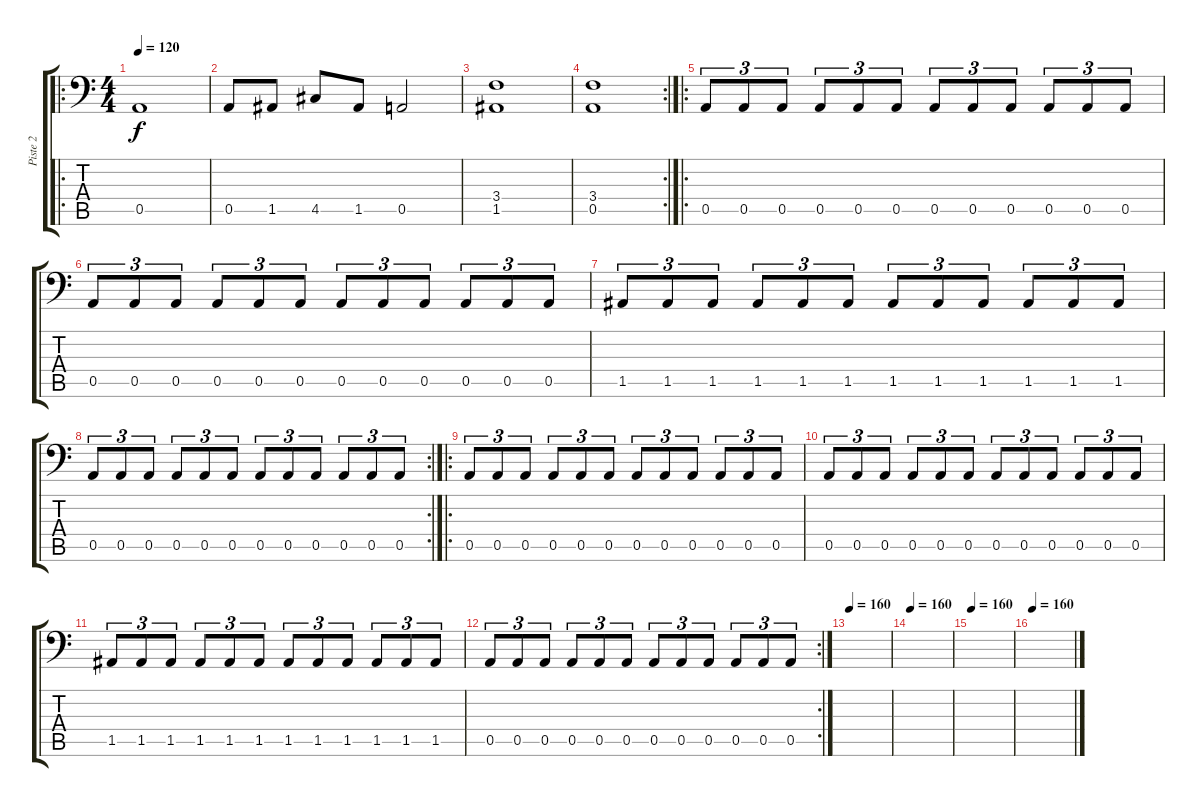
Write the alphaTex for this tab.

\track ("Piste 2" "Piste 2") {instrument electricbasspick}
\staff {score tabs}
\tuning (E4 B3 G2 D2 A1 E1) {hide}
\ro
\ts (4 4)
\tempo 120
\clef f4
\ks c
0.5.1{dy f instrument electricbasspick} |
0.5.8 1.5.8 4.5.8 1.5.8 0.5.2 |
(3.4 1.5).1 |
\rc 2
(3.4 0.5).1 |
\ro
0.5.8{tu (3 2)} 0.5.8{tu (3 2)} 0.5.8{tu (3 2)} 0.5.8{tu (3 2)} 0.5.8{tu (3 2)} 0.5.8{tu (3 2)} 0.5.8{tu (3 2)} 0.5.8{tu (3 2)} 0.5.8{tu (3 2)} 0.5.8{tu (3 2)} 0.5.8{tu (3 2)} 0.5.8{tu (3 2)} |
0.5.8{tu (3 2)} 0.5.8{tu (3 2)} 0.5.8{tu (3 2)} 0.5.8{tu (3 2)} 0.5.8{tu (3 2)} 0.5.8{tu (3 2)} 0.5.8{tu (3 2)} 0.5.8{tu (3 2)} 0.5.8{tu (3 2)} 0.5.8{tu (3 2)} 0.5.8{tu (3 2)} 0.5.8{tu (3 2)} |
1.5.8{tu (3 2)} 1.5.8{tu (3 2)} 1.5.8{tu (3 2)} 1.5.8{tu (3 2)} 1.5.8{tu (3 2)} 1.5.8{tu (3 2)} 1.5.8{tu (3 2)} 1.5.8{tu (3 2)} 1.5.8{tu (3 2)} 1.5.8{tu (3 2)} 1.5.8{tu (3 2)} 1.5.8{tu (3 2)} |
\rc 2
0.5.8{tu (3 2)} 0.5.8{tu (3 2)} 0.5.8{tu (3 2)} 0.5.8{tu (3 2)} 0.5.8{tu (3 2)} 0.5.8{tu (3 2)} 0.5.8{tu (3 2)} 0.5.8{tu (3 2)} 0.5.8{tu (3 2)} 0.5.8{tu (3 2)} 0.5.8{tu (3 2)} 0.5.8{tu (3 2)} |
\ro
0.5.8{tu (3 2)} 0.5.8{tu (3 2)} 0.5.8{tu (3 2)} 0.5.8{tu (3 2)} 0.5.8{tu (3 2)} 0.5.8{tu (3 2)} 0.5.8{tu (3 2)} 0.5.8{tu (3 2)} 0.5.8{tu (3 2)} 0.5.8{tu (3 2)} 0.5.8{tu (3 2)} 0.5.8{tu (3 2)} |
0.5.8{tu (3 2)} 0.5.8{tu (3 2)} 0.5.8{tu (3 2)} 0.5.8{tu (3 2)} 0.5.8{tu (3 2)} 0.5.8{tu (3 2)} 0.5.8{tu (3 2)} 0.5.8{tu (3 2)} 0.5.8{tu (3 2)} 0.5.8{tu (3 2)} 0.5.8{tu (3 2)} 0.5.8{tu (3 2)} |
1.5.8{tu (3 2)} 1.5.8{tu (3 2)} 1.5.8{tu (3 2)} 1.5.8{tu (3 2)} 1.5.8{tu (3 2)} 1.5.8{tu (3 2)} 1.5.8{tu (3 2)} 1.5.8{tu (3 2)} 1.5.8{tu (3 2)} 1.5.8{tu (3 2)} 1.5.8{tu (3 2)} 1.5.8{tu (3 2)} |
\rc 2
0.5.8{tu (3 2)} 0.5.8{tu (3 2)} 0.5.8{tu (3 2)} 0.5.8{tu (3 2)} 0.5.8{tu (3 2)} 0.5.8{tu (3 2)} 0.5.8{tu (3 2)} 0.5.8{tu (3 2)} 0.5.8{tu (3 2)} 0.5.8{tu (3 2)} 0.5.8{tu (3 2)} 0.5.8{tu (3 2)} |
\tempo 160
|
\tempo 160
|
\tempo 160
|
\tempo 160
